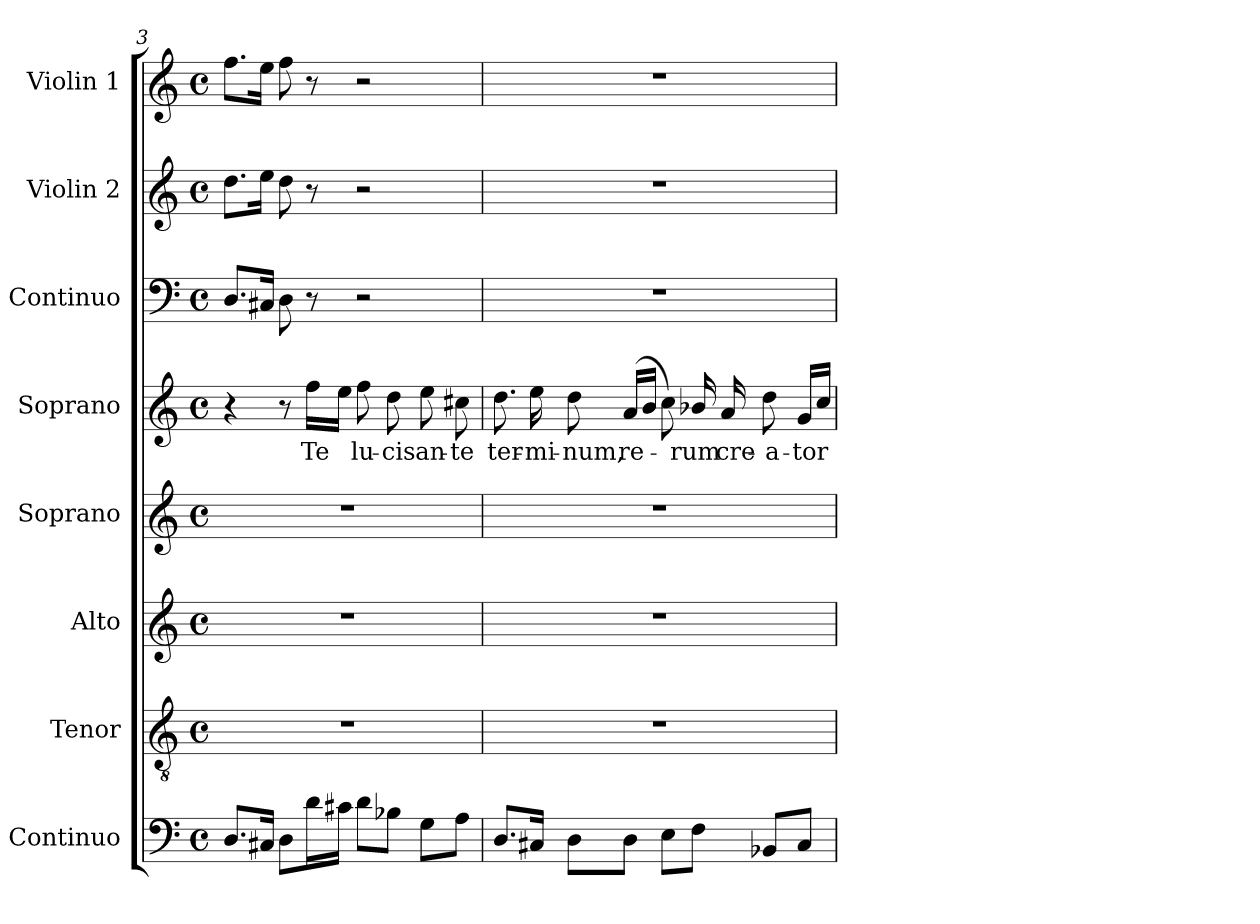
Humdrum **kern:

**kern	**kern	**kern	**kern	**kern	**text	**kern	**kern	**kern
*part8	*part7	*part6	*part5	*part4	*part4	*part3	*part2	*part1
*staff8	*staff7	*staff6	*staff5	*staff4	*staff4	*staff3	*staff2	*staff1
*I"Continuo	*I"Tenor	*I"Alto	*I"Soprano	*I"Soprano	*	*I"Continuo	*I"Violin 2	*I"Violin 1
*I'Cont.	*I'T.	*I'A.	*I'S.	*I'S.	*	*I'Cont.	*I'Vln. 2	*I'Vln. 1
*clefF4	*clefGv2	*clefG2	*clefG2	*clefG2	*	*clefF4	*clefG2	*clefG2
*	*ITrd7c12	*	*	*	*	*	*	*
*k[]	*k[]	*k[]	*k[]	*k[]	*	*k[]	*k[]	*k[]
*C:	*C:	*C:	*C:	*C:	*	*C:	*C:	*C:
*M4/4	*M4/4	*M4/4	*M4/4	*M4/4	*	*M4/4	*M4/4	*M4/4
*met(c)	*met(c)	*met(c)	*met(c)	*met(c)	*	*met(c)	*met(c)	*met(c)
=3	=3	=3	=3	=3	=3	=3	=3	=3
8.Di/L	1r	1r	1r	4r	.	8.Di/L	8.ddi\L	8.ffi\L
16C#Xi/Jk	.	.	.	.	.	16C#Xi/Jk	16eei\Jk	16eei\Jk
8Di\L	.	.	.	8r	.	8Di\	8ddi\	8ffi\
!	!	!	!	!	!LO:LY:b:color=#000000	!	!	!
16di\L	.	.	.	16ffi\LL	Te	8r	8r	8r
16c#Xi\JJ	.	.	.	16eei\JJ	.	.	.	.
!	!	!	!	!	!LO:LY:b:color=#000000	!	!	!
8di\L	.	.	.	8ffi\	lu-	2r	2r	2r
!	!	!	!	!	!LO:LY:b:color=#000000	!	!	!
8B-Xi\J	.	.	.	8ddi\	-cis	.	.	.
!	!	!	!	!	!LO:LY:b:color=#000000	!	!	!
8Gi\L	.	.	.	8eei\	an-	.	.	.
!	!	!	!	!	!LO:LY:b:color=#000000	!	!	!
8Ai\J	.	.	.	8cc#Xi\	-te	.	.	.
=4	=4	=4	=4	=4	=4	=4	=4	=4
!	!	!	!	!	!LO:LY:b:color=#000000	!	!	!
8.Di/L	1r	1r	1r	8.ddi\	ter-	1r	1r	1r
!	!	!	!	!	!LO:LY:b:color=#000000	!	!	!
16C#Xi/Jk	.	.	.	16eei\	-mi-	.	.	.
!	!	!	!	!	!LO:LY:b:color=#000000	!	!	!
8Di\L	.	.	.	8ddi\	-num,	.	.	.
!	!	!	!	!	!LO:LY:b:color=#000000	!	!	!
8Di\J	.	.	.	(16ai/LL	re-	.	.	.
.	.	.	.	16bi/JJ	.	.	.	.
8Ei\L	.	.	.	8cci\)	.	.	.	.
!	!	!	!	!	!LO:LY:b:color=#000000	!	!	!
8Fi\J	.	.	.	16b-Xi/	-rum	.	.	.
!	!	!	!	!	!LO:LY:b:color=#000000	!	!	!
.	.	.	.	16ai/	cre-	.	.	.
!	!	!	!	!	!LO:LY:b:color=#000000	!	!	!
8BB-Xi/L	.	.	.	8ddi\	-a-	.	.	.
!	!	!	!	!	!LO:LY:b:color=#000000	!	!	!
8C#i/J	.	.	.	16gi/LL	-tor	.	.	.
.	.	.	.	16cci/JJ	.	.	.	.
=	=	=	=	=	=	=	=	=
*-	*-	*-	*-	*-	*-	*-	*-	*-
